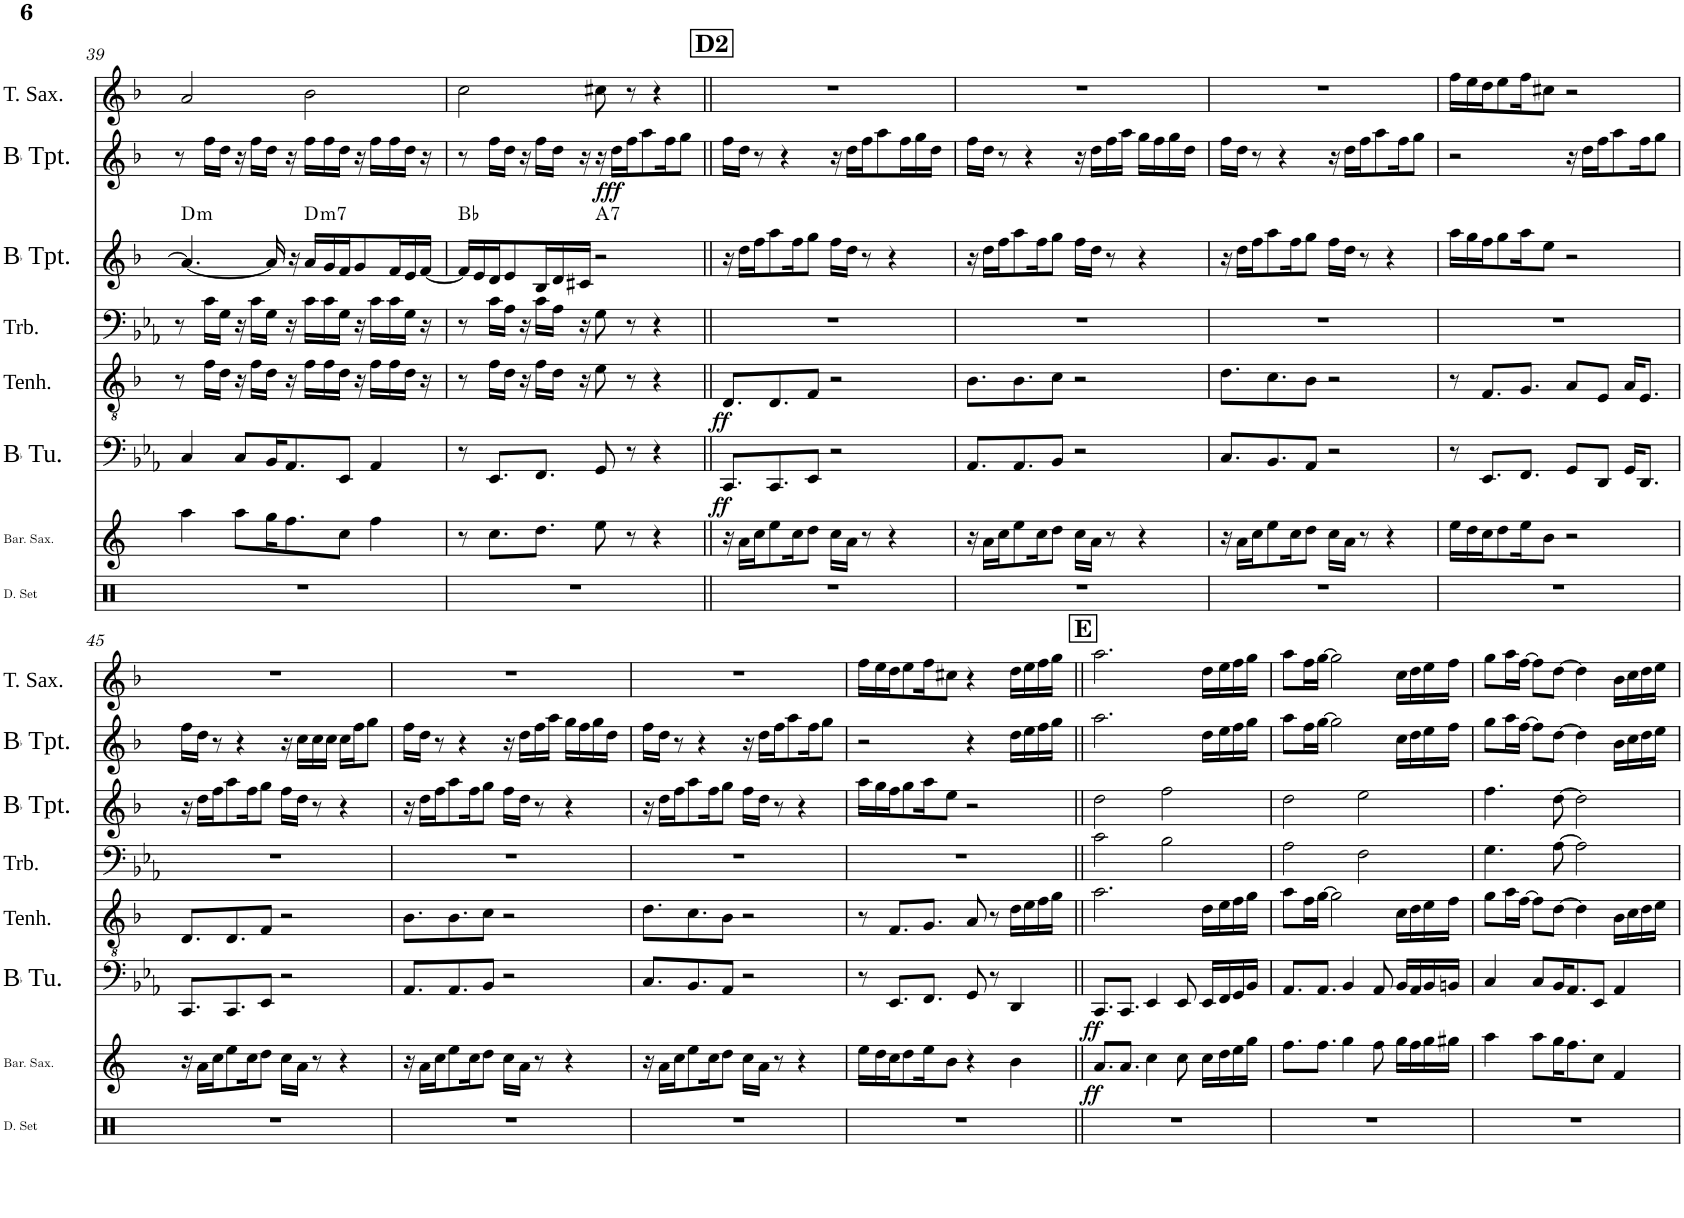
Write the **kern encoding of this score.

**kern	**kern	**dynam	**kern	**dynam	**kern	**dynam	**kern	**kern	**kern	**dynam	**kern
*part8	*part7	*part7	*part6	*part6	*part5	*part5	*part4	*part3	*part2	*part2	*part1
*staff8	*staff7	*staff7	*staff6	*staff6	*staff5	*staff5	*staff4	*staff3	*staff2	*staff2	*staff1
*I"Drumset	*I"Baritone Saxophone	*	*I"BaccidentalFlat Tuba	*	*I"Tenorhorn	*	*I"Trombone	*I"BaccidentalFlat Trumpet	*I"BaccidentalFlat Trumpet	*	*I"Tenor Saxophone
*I'D. Set	*I'Bar. Sax.	*	*I'BaccidentalFlat Tu.	*	*I'Tenh.	*	*I'Trb.	*I'BaccidentalFlat Tpt.	*I'BaccidentalFlat Tpt.	*	*I'T. Sax.
!!LO:PB:g=z
*clefX	*clefG2	*	*clefF4	*	*clefGv2	*	*clefF4	*clefG2	*clefG2	*	*clefG2
*	*Trd12c21	*	*	*	*Trd1c2	*	*	*Trd1c2	*Trd1c2	*	*Trd8c14
*k[]	*k[]	*	*k[b-e-a-]	*	*k[b-]	*	*k[b-e-a-]	*k[b-]	*k[b-]	*	*k[b-]
*M4/4	*M4/4	*	*M4/4	*	*M4/4	*	*M4/4	*M4/4	*M4/4	*	*M4/4
=39	=39	=39	=39	=39	=39	=39	=39	=39	=39	=39	=39
1r	4aa\	.	4C/	.	8r	.	8r	4.a/_	8r	.	2a/
.	.	.	.	.	16f\LL	.	16c\LL	.	16ff\LL	.	.
.	.	.	.	.	16d\JJ	.	16G\JJ	.	16dd\JJ	.	.
.	8aa\L	.	8C/L	.	16r	.	16r	.	16r	.	.
.	.	.	.	.	16f\LL	.	16c\LL	.	16ff\LL	.	.
.	16gg\K	.	16BB-/K	.	16d\JJ	.	16G\JJ	16a/]	16dd\JJ	.	.
.	8.ff\	.	8.AA-/	.	16r	.	16r	16r	16r	.	.
.	.	.	.	.	16f\LL	.	16c\LL	16a/LL	16ff\LL	.	2b-\
.	.	.	.	.	16f\	.	16c\	16g/	16ff\	.	.
.	8cc\J	.	8EE-/J	.	16d\JJ	.	16G\JJ	16f/J	16dd\JJ	.	.
.	.	.	.	.	16r	.	16r	8g/	16r	.	.
.	4ff\	.	4AA-/	.	16f\LL	.	16c\LL	.	16ff\LL	.	.
.	.	.	.	.	16f\	.	16c\	16f/L	16ff\	.	.
.	.	.	.	.	16d\JJ	.	16G\JJ	16e/	16dd\JJ	.	.
.	.	.	.	.	16r	.	16r	[16f/JJ	16r	.	.
=40	=40	=40	=40	=40	=40	=40	=40	=40	=40	=40	=40
1r	8r	.	8r	.	8r	.	8r	16f/LL]	8r	.	2cc\
.	.	.	.	.	.	.	.	16e/	.	.	.
.	8.cc\L	.	8.EE-/L	.	16f\LL	.	16c\LL	16d/J	16ff\LL	.	.
.	.	.	.	.	16d\JJ	.	16A-\JJ	8e/	16dd\JJ	.	.
.	.	.	.	.	16r	.	16r	.	16r	.	.
.	8.dd\J	.	8.FF/J	.	16f\LL	.	16c\LL	16B-/L	16ff\LL	.	.
.	.	.	.	.	16d\JJ	.	16A-\JJ	16d/	16dd\JJ	.	.
.	.	.	.	.	16r	.	16r	16c#X/JJ	16r	.	.
.	8ee\	.	8GG/	.	8e\	.	8G\	2r	16r	.	8cc#X\
!	!	!	!	!	!	!	!	!	!	!LO:DY:b	!
.	.	.	.	.	.	.	.	.	16dd\LL	fff	.
.	8r	.	8r	.	8r	.	8r	.	16ff\J	.	8r
.	.	.	.	.	.	.	.	.	8aa\	.	.
.	4r	.	4r	.	4r	.	4r	.	.	.	4r
.	.	.	.	.	.	.	.	.	16ff\K	.	.
.	.	.	.	.	.	.	.	.	8gg\J	.	.
!!LO:REH:place=s1:a:B:cj:fs=14:t=D2
=41||	=41||	=41||	=41||	=41||	=41||	=41||	=41||	=41||	=41||	=41||	=41||
!	!	!	!	!LO:DY:b	!	!LO:DY:b	!	!	!	!	!
1r	16r	.	8.CC/L	ff	8.D/L	ff	1r	16r	16ff\LL	.	1r
.	16a\LL	.	.	.	.	.	.	16dd\LL	16dd\JJ	.	.
.	16cc\J	.	.	.	.	.	.	16ff\J	8r	.	.
.	8ee\	.	8.CC/	.	8.D/	.	.	8aa\	.	.	.
.	.	.	.	.	.	.	.	.	4r	.	.
.	16cc\K	.	.	.	.	.	.	16ff\K	.	.	.
.	8dd\J	.	8EE-/J	.	8F/J	.	.	8gg\J	.	.	.
.	16cc\LL	.	2r	.	2r	.	.	16ff\LL	16r	.	.
.	16a\JJ	.	.	.	.	.	.	16dd\JJ	16dd\LL	.	.
.	8r	.	.	.	.	.	.	8r	16ff\J	.	.
.	.	.	.	.	.	.	.	.	8aa\	.	.
.	4r	.	.	.	.	.	.	4r	.	.	.
.	.	.	.	.	.	.	.	.	16ff\L	.	.
.	.	.	.	.	.	.	.	.	16gg\	.	.
.	.	.	.	.	.	.	.	.	16dd\JJ	.	.
=42	=42	=42	=42	=42	=42	=42	=42	=42	=42	=42	=42
1r	16r	.	8.AA-/L	.	8.B-\L	.	1r	16r	16ff\LL	.	1r
.	16a\LL	.	.	.	.	.	.	16dd\LL	16dd\JJ	.	.
.	16cc\J	.	.	.	.	.	.	16ff\J	8r	.	.
.	8ee\	.	8.AA-/	.	8.B-\	.	.	8aa\	.	.	.
.	.	.	.	.	.	.	.	.	4r	.	.
.	16cc\K	.	.	.	.	.	.	16ff\K	.	.	.
.	8dd\J	.	8BB-/J	.	8c\J	.	.	8gg\J	.	.	.
.	16cc\LL	.	2r	.	2r	.	.	16ff\LL	16r	.	.
.	16a\JJ	.	.	.	.	.	.	16dd\JJ	16dd\LL	.	.
.	8r	.	.	.	.	.	.	8r	16ff\	.	.
.	.	.	.	.	.	.	.	.	16aa\JJ	.	.
.	4r	.	.	.	.	.	.	4r	16gg\LL	.	.
.	.	.	.	.	.	.	.	.	16ff\	.	.
.	.	.	.	.	.	.	.	.	16gg\	.	.
.	.	.	.	.	.	.	.	.	16dd\JJ	.	.
=43	=43	=43	=43	=43	=43	=43	=43	=43	=43	=43	=43
1r	16r	.	8.C/L	.	8.d\L	.	1r	16r	16ff\LL	.	1r
.	16a\LL	.	.	.	.	.	.	16dd\LL	16dd\JJ	.	.
.	16cc\J	.	.	.	.	.	.	16ff\J	8r	.	.
.	8ee\	.	8.BB-/	.	8.c\	.	.	8aa\	.	.	.
.	.	.	.	.	.	.	.	.	4r	.	.
.	16cc\K	.	.	.	.	.	.	16ff\K	.	.	.
.	8dd\J	.	8AA-/J	.	8B-\J	.	.	8gg\J	.	.	.
.	16cc\LL	.	2r	.	2r	.	.	16ff\LL	16r	.	.
.	16a\JJ	.	.	.	.	.	.	16dd\JJ	16dd\LL	.	.
.	8r	.	.	.	.	.	.	8r	16ff\J	.	.
.	.	.	.	.	.	.	.	.	8aa\	.	.
.	4r	.	.	.	.	.	.	4r	.	.	.
.	.	.	.	.	.	.	.	.	16ff\K	.	.
.	.	.	.	.	.	.	.	.	8gg\J	.	.
=44	=44	=44	=44	=44	=44	=44	=44	=44	=44	=44	=44
1r	16ee\LL	.	8r	.	8r	.	1r	16aa\LL	2r	.	16ff\LL
.	16dd\	.	.	.	.	.	.	16gg\	.	.	16ee\
.	16cc\J	.	8.EE-/L	.	8.F/L	.	.	16ff\J	.	.	16dd\J
.	8dd\	.	.	.	.	.	.	8gg\	.	.	8ee\
.	16ee\K	.	8.FF/J	.	8.G/J	.	.	16aa\K	.	.	16ff\K
.	8b\J	.	.	.	.	.	.	8ee\J	.	.	8cc#X\J
.	2r	.	8GG/L	.	8A/L	.	.	2r	16r	.	2r
.	.	.	.	.	.	.	.	.	16dd\LL	.	.
.	.	.	8DD/J	.	8E/J	.	.	.	16ff\J	.	.
.	.	.	.	.	.	.	.	.	8aa\	.	.
.	.	.	16GG/KL	.	16A/KL	.	.	.	.	.	.
.	.	.	8.DD/J	.	8.E/J	.	.	.	16ff\K	.	.
.	.	.	.	.	.	.	.	.	8gg\J	.	.
!!LO:LB:g=z
=45	=45	=45	=45	=45	=45	=45	=45	=45	=45	=45	=45
1r	16r	.	8.CC/L	.	8.D/L	.	1r	16r	16ff\LL	.	1r
.	16a\LL	.	.	.	.	.	.	16dd\LL	16dd\JJ	.	.
.	16cc\J	.	.	.	.	.	.	16ff\J	8r	.	.
.	8ee\	.	8.CC/	.	8.D/	.	.	8aa\	.	.	.
.	.	.	.	.	.	.	.	.	4r	.	.
.	16cc\K	.	.	.	.	.	.	16ff\K	.	.	.
.	8dd\J	.	8EE-/J	.	8F/J	.	.	8gg\J	.	.	.
.	16cc\LL	.	2r	.	2r	.	.	16ff\LL	16r	.	.
.	16a\JJ	.	.	.	.	.	.	16dd\JJ	16cc\LL	.	.
.	8r	.	.	.	.	.	.	8r	16cc\	.	.
.	.	.	.	.	.	.	.	.	16cc\JJ	.	.
.	4r	.	.	.	.	.	.	4r	16cc\LL	.	.
.	.	.	.	.	.	.	.	.	16ff\J	.	.
.	.	.	.	.	.	.	.	.	8gg\J	.	.
=46	=46	=46	=46	=46	=46	=46	=46	=46	=46	=46	=46
1r	16r	.	8.AA-/L	.	8.B-\L	.	1r	16r	16ff\LL	.	1r
.	16a\LL	.	.	.	.	.	.	16dd\LL	16dd\JJ	.	.
.	16cc\J	.	.	.	.	.	.	16ff\J	8r	.	.
.	8ee\	.	8.AA-/	.	8.B-\	.	.	8aa\	.	.	.
.	.	.	.	.	.	.	.	.	4r	.	.
.	16cc\K	.	.	.	.	.	.	16ff\K	.	.	.
.	8dd\J	.	8BB-/J	.	8c\J	.	.	8gg\J	.	.	.
.	16cc\LL	.	2r	.	2r	.	.	16ff\LL	16r	.	.
.	16a\JJ	.	.	.	.	.	.	16dd\JJ	16dd\LL	.	.
.	8r	.	.	.	.	.	.	8r	16ff\	.	.
.	.	.	.	.	.	.	.	.	16aa\JJ	.	.
.	4r	.	.	.	.	.	.	4r	16gg\LL	.	.
.	.	.	.	.	.	.	.	.	16ff\	.	.
.	.	.	.	.	.	.	.	.	16gg\	.	.
.	.	.	.	.	.	.	.	.	16dd\JJ	.	.
=47	=47	=47	=47	=47	=47	=47	=47	=47	=47	=47	=47
1r	16r	.	8.C/L	.	8.d\L	.	1r	16r	16ff\LL	.	1r
.	16a\LL	.	.	.	.	.	.	16dd\LL	16dd\JJ	.	.
.	16cc\J	.	.	.	.	.	.	16ff\J	8r	.	.
.	8ee\	.	8.BB-/	.	8.c\	.	.	8aa\	.	.	.
.	.	.	.	.	.	.	.	.	4r	.	.
.	16cc\K	.	.	.	.	.	.	16ff\K	.	.	.
.	8dd\J	.	8AA-/J	.	8B-\J	.	.	8gg\J	.	.	.
.	16cc\LL	.	2r	.	2r	.	.	16ff\LL	16r	.	.
.	16a\JJ	.	.	.	.	.	.	16dd\JJ	16dd\LL	.	.
.	8r	.	.	.	.	.	.	8r	16ff\J	.	.
.	.	.	.	.	.	.	.	.	8aa\	.	.
.	4r	.	.	.	.	.	.	4r	.	.	.
.	.	.	.	.	.	.	.	.	16ff\K	.	.
.	.	.	.	.	.	.	.	.	8gg\J	.	.
=48	=48	=48	=48	=48	=48	=48	=48	=48	=48	=48	=48
1r	16ee\LL	.	8r	.	8r	.	1r	16aa\LL	2r	.	16ff\LL
.	16dd\	.	.	.	.	.	.	16gg\	.	.	16ee\
.	16cc\J	.	8.EE-/L	.	8.F/L	.	.	16ff\J	.	.	16dd\J
.	8dd\	.	.	.	.	.	.	8gg\	.	.	8ee\
.	16ee\K	.	8.FF/J	.	8.G/J	.	.	16aa\K	.	.	16ff\K
.	8b\J	.	.	.	.	.	.	8ee\J	.	.	8cc#X\J
.	4r	.	8GG/	.	8A/	.	.	2r	4r	.	4r
.	.	.	8r	.	8r	.	.	.	.	.	.
.	4b\	.	4DD/	.	16d\LL	.	.	.	16dd\LL	.	16dd\LL
.	.	.	.	.	16e\	.	.	.	16ee\	.	16ee\
.	.	.	.	.	16f\	.	.	.	16ff\	.	16ff\
.	.	.	.	.	16g\JJ	.	.	.	16gg\JJ	.	16gg\JJ
!!LO:REH:place=s1:a:B:cj:fs=14:t=E
=49||	=49||	=49||	=49||	=49||	=49||	=49||	=49||	=49||	=49||	=49||	=49||
!	!	!LO:DY:b	!	!LO:DY:b	!	!	!	!	!	!	!
1r	8.a/L	ff	8.CC/L	ff	2.a\	.	2c\	2dd\	2.aa\	.	2.aa\
.	8.a/J	.	8.CC/J	.	.	.	.	.	.	.	.
.	4cc\	.	4EE-/	.	.	.	.	.	.	.	.
.	.	.	.	.	.	.	2B-\	2ff\	.	.	.
.	8cc\	.	8EE-/	.	.	.	.	.	.	.	.
.	16cc\LL	.	16EE-/LL	.	16d\LL	.	.	.	16dd\LL	.	16dd\LL
.	16dd\	.	16FF/	.	16e\	.	.	.	16ee\	.	16ee\
.	16ee\	.	16GG/	.	16f\	.	.	.	16ff\	.	16ff\
.	16gg\JJ	.	16BB-/JJ	.	16g\JJ	.	.	.	16gg\JJ	.	16gg\JJ
=50	=50	=50	=50	=50	=50	=50	=50	=50	=50	=50	=50
1r	8.ff\L	.	8.AA-/L	.	8a\L	.	2A-\	2dd\	8aa\L	.	8aa\L
.	.	.	.	.	16f\L	.	.	.	16ff\L	.	16ff\L
.	8.ff\J	.	8.AA-/J	.	[16g\JJ	.	.	.	[16gg\JJ	.	[16gg\JJ
.	.	.	.	.	2g\]	.	.	.	2gg\]	.	2gg\]
.	4gg\	.	4BB-/	.	.	.	.	.	.	.	.
.	.	.	.	.	.	.	2F\	2ee\	.	.	.
.	8ff\	.	8AA-/	.	.	.	.	.	.	.	.
.	16gg\LL	.	16BB-/LL	.	16c\LL	.	.	.	16cc\LL	.	16cc\LL
.	16ff\	.	16AA-/	.	16d\	.	.	.	16dd\	.	16dd\
.	16gg\	.	16BB-/	.	16e\	.	.	.	16ee\	.	16ee\
.	16gg#X\JJ	.	16BBn/JJ	.	16f\JJ	.	.	.	16ff\JJ	.	16ff\JJ
=51	=51	=51	=51	=51	=51	=51	=51	=51	=51	=51	=51
1r	4aa\	.	4C/	.	8g\L	.	4.G\	4.ff\	8gg\L	.	8gg\L
.	.	.	.	.	16a\L	.	.	.	16aa\L	.	16aa\L
.	.	.	.	.	[16f\JJ	.	.	.	[16ff\JJ	.	[16ff\JJ
.	8aa\L	.	8C/L	.	8f\L]	.	.	.	8ff\L]	.	8ff\L]
.	16gg\K	.	16BB-/K	.	[8d\J	.	[8A-\	[8dd\	[8dd\J	.	[8dd\J
.	8.ff\	.	8.AA-/	.	.	.	.	.	.	.	.
.	.	.	.	.	4d\]	.	2A-\]	2dd\]	4dd\]	.	4dd\]
.	8cc\J	.	8EE-/J	.	.	.	.	.	.	.	.
.	4f/	.	4AA-/	.	16B-\LL	.	.	.	16b-\LL	.	16b-\LL
.	.	.	.	.	16c\	.	.	.	16cc\	.	16cc\
.	.	.	.	.	16d\	.	.	.	16dd\	.	16dd\
.	.	.	.	.	16e\JJ	.	.	.	16ee\JJ	.	16ee\JJ
=	=	=	=	=	=	=	=	=	=	=	=
*-	*-	*-	*-	*-	*-	*-	*-	*-	*-	*-	*-
